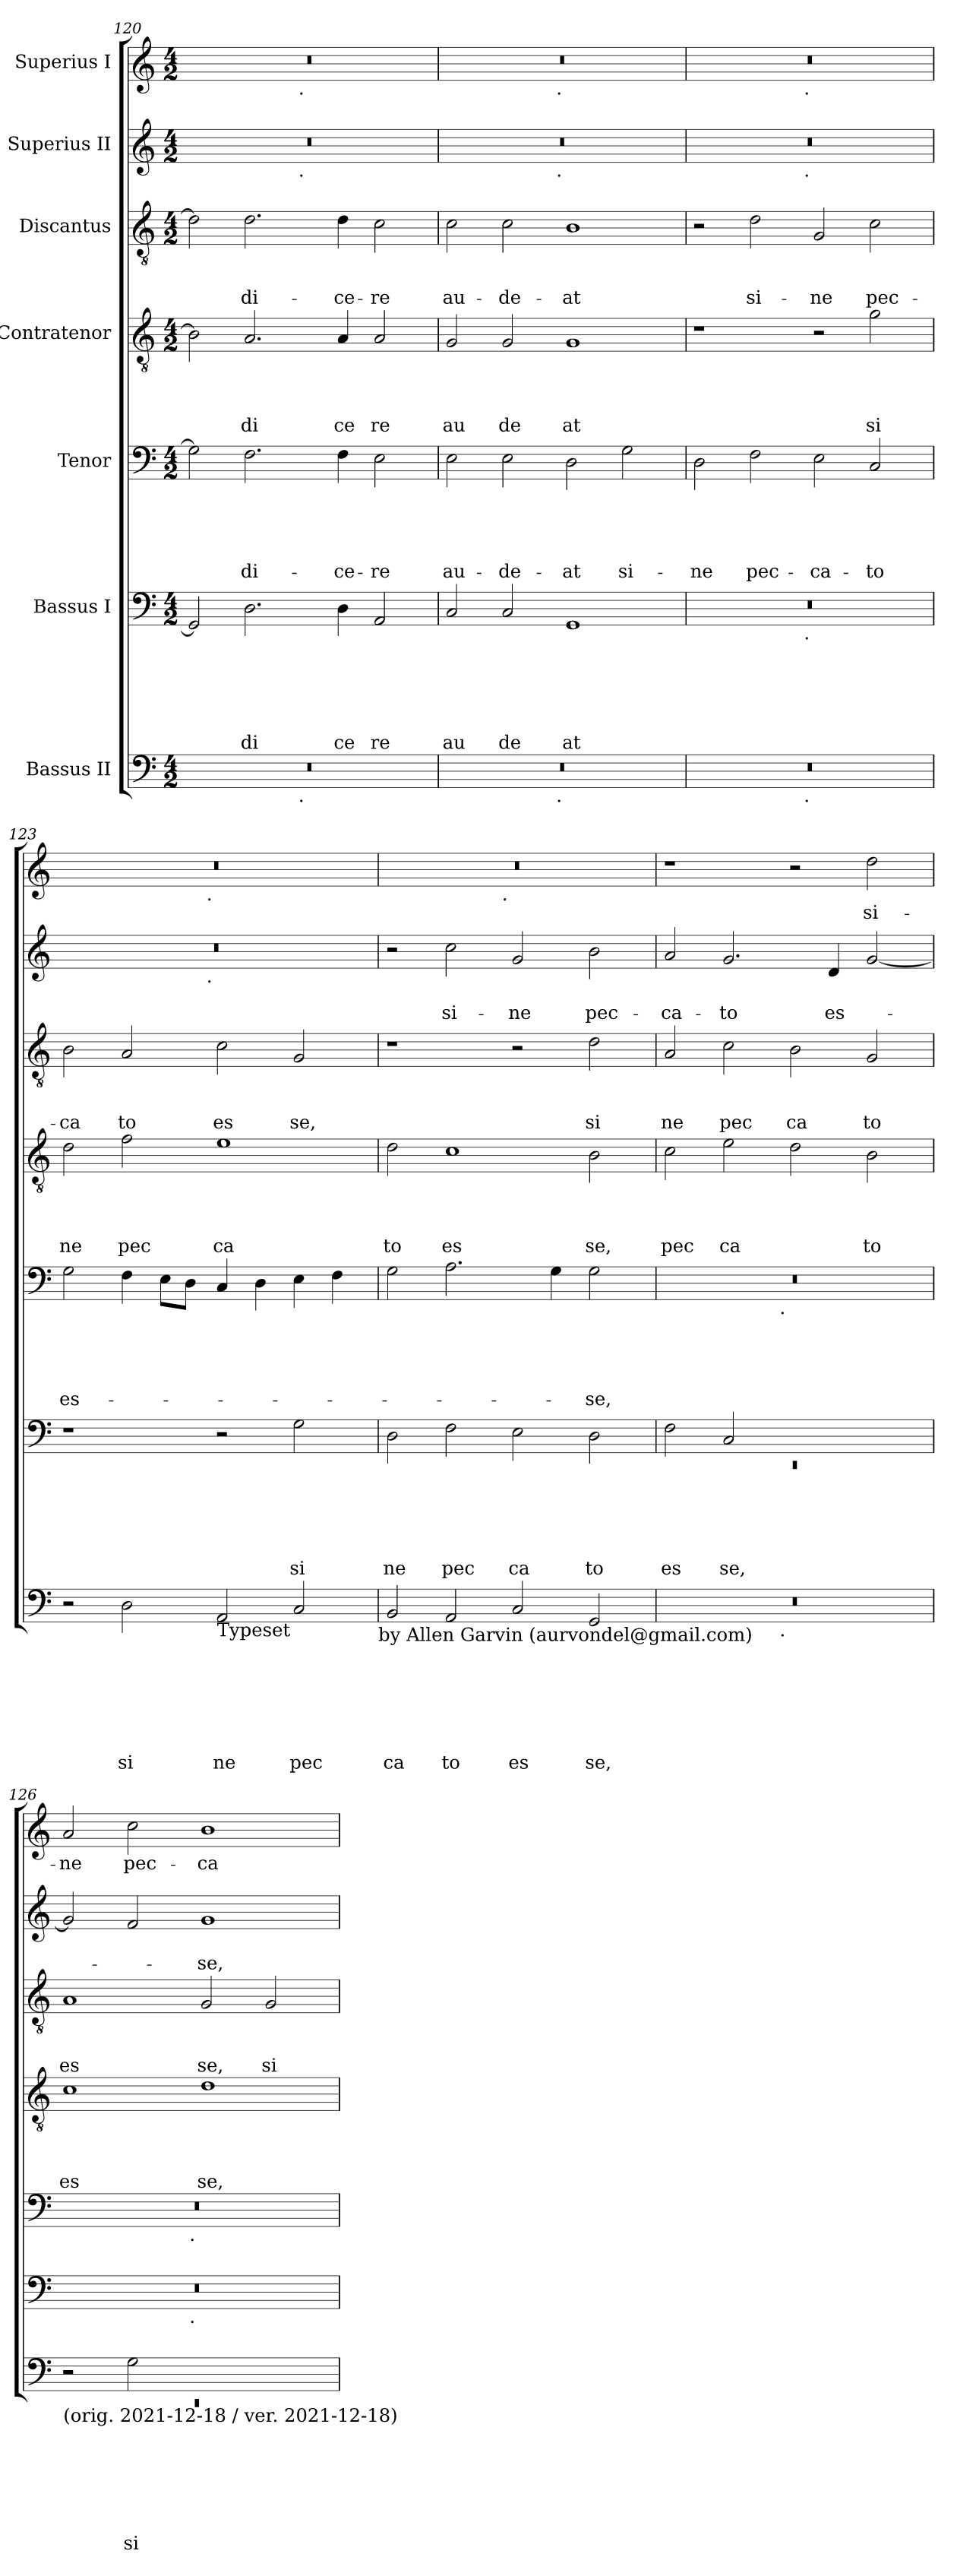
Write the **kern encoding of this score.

**kern	**text	**text	**text	**text	**text	**text	**text	**kern	**text	**text	**text	**text	**text	**text	**kern	**text	**text	**text	**text	**text	**kern	**text	**text	**text	**text	**kern	**text	**text	**text	**kern	**text	**text	**kern	**text
*part7	*part7	*part7	*part7	*part7	*part7	*part7	*part7	*part6	*part6	*part6	*part6	*part6	*part6	*part6	*part5	*part5	*part5	*part5	*part5	*part5	*part4	*part4	*part4	*part4	*part4	*part3	*part3	*part3	*part3	*part2	*part2	*part2	*part1	*part1
*staff7	*staff7	*staff7	*staff7	*staff7	*staff7	*staff7	*staff7	*staff6	*staff6	*staff6	*staff6	*staff6	*staff6	*staff6	*staff5	*staff5	*staff5	*staff5	*staff5	*staff5	*staff4	*staff4	*staff4	*staff4	*staff4	*staff3	*staff3	*staff3	*staff3	*staff2	*staff2	*staff2	*staff1	*staff1
*I"Bassus II	*	*	*	*	*	*	*	*I"Bassus I	*	*	*	*	*	*	*I"Tenor	*	*	*	*	*	*I"Contratenor	*	*	*	*	*I"Discantus	*	*	*	*I"Superius II	*	*	*I"Superius I	*
*clefF4	*	*	*	*	*	*	*	*clefF4	*	*	*	*	*	*	*clefF4	*	*	*	*	*	*clefGv2	*	*	*	*	*clefGv2	*	*	*	*clefG2	*	*	*clefG2	*
*k[]	*	*	*	*	*	*	*	*k[]	*	*	*	*	*	*	*k[]	*	*	*	*	*	*k[]	*	*	*	*	*k[]	*	*	*	*k[]	*	*	*k[]	*
*C:	*	*	*	*	*	*	*	*C:	*	*	*	*	*	*	*C:	*	*	*	*	*	*C:	*	*	*	*	*C:	*	*	*	*C:	*	*	*C:	*
*M4/2	*	*	*	*	*	*	*	*M4/2	*	*	*	*	*	*	*M4/2	*	*	*	*	*	*M4/2	*	*	*	*	*M4/2	*	*	*	*M4/2	*	*	*M4/2	*
=120	=120	=120	=120	=120	=120	=120	=120	=120	=120	=120	=120	=120	=120	=120	=120	=120	=120	=120	=120	=120	=120	=120	=120	=120	=120	=120	=120	=120	=120	=120	=120	=120	=120	=120
*^	*	*	*	*	*	*	*	*	*	*	*	*	*	*	*	*	*	*	*	*	*	*	*	*	*	*	*	*	*	*^	*	*	*^	*
0r	2ryy	.	.	.	.	.	.	.	2GG/]	.	.	.	.	.	.	2G\]	.	.	.	.	.	2B\]	.	.	.	.	2d\]	.	.	.	0r	2ryy	.	.	0r	2ryy	.
!	!	!	!	!	!	!	!	!	!	!	!	!	!	!	!LO:LY:b	!	!	!	!	!	!LO:LY:b	!	!	!	!	!LO:LY:b	!	!	!	!LO:LY:b	!	!	!	!	!	!	!
.	4...ryy	.	.	.	.	.	.	.	2.D\	.	.	.	.	.	di	2.F\	.	.	.	.	di-	2.A/	.	.	.	di	2.d\	.	.	di-	.	4...ryy	.	.	.	4...ryy	.
!	!	!	!	!	!	!	!	!	!	!	!	!	!	!	!	!	!	!	!	!	!	!	!	!	!	!	!	!	!	!	!	!	!	!	!	!LO:TX:b:t=.	!
!	!	!	!	!	!	!	!	!	!	!	!	!	!	!	!	!	!	!	!	!	!	!	!	!	!	!	!	!	!	!	!	!LO:TX:b:t=.	!	!	!	!	!
!	!LO:TX:b:t=.	!	!	!	!	!	!	!	!	!	!	!	!	!	!	!	!	!	!	!	!	!	!	!	!	!	!	!	!	!	!	!	!	!	!	!	!
.	1ryy	.	.	.	.	.	.	.	.	.	.	.	.	.	.	.	.	.	.	.	.	.	.	.	.	.	.	.	.	.	.	1ryy	.	.	.	1ryy	.
!	!	!	!	!	!	!	!	!	!	!	!	!	!	!	!LO:LY:b	!	!	!	!	!	!LO:LY:b	!	!	!	!	!LO:LY:b	!	!	!	!LO:LY:b	!	!	!	!	!	!	!
.	.	.	.	.	.	.	.	.	4D\	.	.	.	.	.	ce	4F\	.	.	.	.	-ce-	4A/	.	.	.	ce	4d\	.	.	-ce-	.	.	.	.	.	.	.
!	!	!	!	!	!	!	!	!	!	!	!	!	!	!	!LO:LY:b	!	!	!	!	!	!LO:LY:b	!	!	!	!	!LO:LY:b	!	!	!	!LO:LY:b	!	!	!	!	!	!	!
.	.	.	.	.	.	.	.	.	2AA/	.	.	.	.	.	re	2E\	.	.	.	.	-re	2A/	.	.	.	re	2c\	.	.	-re	.	.	.	.	.	.	.
.	32ryy	.	.	.	.	.	.	.	.	.	.	.	.	.	.	.	.	.	.	.	.	.	.	.	.	.	.	.	.	.	.	32ryy	.	.	.	32ryy	.
=121	=121	=121	=121	=121	=121	=121	=121	=121	=121	=121	=121	=121	=121	=121	=121	=121	=121	=121	=121	=121	=121	=121	=121	=121	=121	=121	=121	=121	=121	=121	=121	=121	=121	=121	=121	=121	=121
!	!	!	!	!	!	!	!	!	!	!	!	!	!	!	!LO:LY:b	!	!	!	!	!	!LO:LY:b	!	!	!	!	!LO:LY:b	!	!	!	!LO:LY:b	!	!	!	!	!	!	!
0r	2ryy	.	.	.	.	.	.	.	2C/	.	.	.	.	.	au	2E\	.	.	.	.	au-	2G/	.	.	.	au	2c\	.	.	au-	0r	2ryy	.	.	0r	2ryy	.
!	!	!	!	!	!	!	!	!	!	!	!	!	!	!	!LO:LY:b	!	!	!	!	!	!LO:LY:b	!	!	!	!	!LO:LY:b	!	!	!	!LO:LY:b	!	!	!	!	!	!	!
.	4...ryy	.	.	.	.	.	.	.	2C/	.	.	.	.	.	de	2E\	.	.	.	.	-de-	2G/	.	.	.	de	2c\	.	.	-de-	.	4...ryy	.	.	.	4...ryy	.
!	!	!	!	!	!	!	!	!	!	!	!	!	!	!	!	!	!	!	!	!	!	!	!	!	!	!	!	!	!	!	!	!	!	!	!	!LO:TX:b:t=.	!
!	!	!	!	!	!	!	!	!	!	!	!	!	!	!	!	!	!	!	!	!	!	!	!	!	!	!	!	!	!	!	!	!LO:TX:b:t=.	!	!	!	!	!
!	!LO:TX:b:t=.	!	!	!	!	!	!	!	!	!	!	!	!	!	!	!	!	!	!	!	!	!	!	!	!	!	!	!	!	!	!	!	!	!	!	!	!
.	1ryy	.	.	.	.	.	.	.	.	.	.	.	.	.	.	.	.	.	.	.	.	.	.	.	.	.	.	.	.	.	.	1ryy	.	.	.	1ryy	.
!	!	!	!	!	!	!	!	!	!	!	!	!	!	!	!LO:LY:b	!	!	!	!	!	!LO:LY:b	!	!	!	!	!LO:LY:b	!	!	!	!LO:LY:b	!	!	!	!	!	!	!
.	.	.	.	.	.	.	.	.	1GG	.	.	.	.	.	at	2D\	.	.	.	.	-at	1G	.	.	.	at	1B	.	.	-at	.	.	.	.	.	.	.
!	!	!	!	!	!	!	!	!	!	!	!	!	!	!	!	!	!	!	!	!	!LO:LY:b	!	!	!	!	!	!	!	!	!	!	!	!	!	!	!	!
.	.	.	.	.	.	.	.	.	.	.	.	.	.	.	.	2G\	.	.	.	.	si-	.	.	.	.	.	.	.	.	.	.	.	.	.	.	.	.
.	32ryy	.	.	.	.	.	.	.	.	.	.	.	.	.	.	.	.	.	.	.	.	.	.	.	.	.	.	.	.	.	.	32ryy	.	.	.	32ryy	.
=122	=122	=122	=122	=122	=122	=122	=122	=122	=122	=122	=122	=122	=122	=122	=122	=122	=122	=122	=122	=122	=122	=122	=122	=122	=122	=122	=122	=122	=122	=122	=122	=122	=122	=122	=122	=122	=122
!	!	!	!	!	!	!	!	!	!	!	!	!	!	!	!	!	!	!	!	!	!LO:LY:b	!	!	!	!	!	!	!	!	!	!	!	!	!	!	!	!
*	*	*	*	*	*	*	*	*	*^	*	*	*	*	*	*	*	*	*	*	*	*	*	*	*	*	*	*	*	*	*	*	*	*	*	*	*	*
0r	2ryy	.	.	.	.	.	.	.	0r	2ryy	.	.	.	.	.	.	2D\	.	.	.	.	-ne	1r	.	.	.	.	2r	.	.	.	0r	2ryy	.	.	0r	2ryy	.
!	!	!	!	!	!	!	!	!	!	!	!	!	!	!	!	!	!	!	!	!	!	!LO:LY:b	!	!	!	!	!	!	!	!	!LO:LY:b	!	!	!	!	!	!	!
.	4...ryy	.	.	.	.	.	.	.	.	4...ryy	.	.	.	.	.	.	2F\	.	.	.	.	pec-	.	.	.	.	.	2d\	.	.	si-	.	4...ryy	.	.	.	4...ryy	.
!	!	!	!	!	!	!	!	!	!	!	!	!	!	!	!	!	!	!	!	!	!	!	!	!	!	!	!	!	!	!	!	!	!	!	!	!	!LO:TX:b:t=.	!
!	!	!	!	!	!	!	!	!	!	!	!	!	!	!	!	!	!	!	!	!	!	!	!	!	!	!	!	!	!	!	!	!	!LO:TX:b:t=.	!	!	!	!	!
!	!	!	!	!	!	!	!	!	!	!LO:TX:b:t=.	!	!	!	!	!	!	!	!	!	!	!	!	!	!	!	!	!	!	!	!	!	!	!	!	!	!	!	!
!	!LO:TX:b:t=.	!	!	!	!	!	!	!	!	!	!	!	!	!	!	!	!	!	!	!	!	!	!	!	!	!	!	!	!	!	!	!	!	!	!	!	!	!
.	1ryy	.	.	.	.	.	.	.	.	1ryy	.	.	.	.	.	.	.	.	.	.	.	.	.	.	.	.	.	.	.	.	.	.	1ryy	.	.	.	1ryy	.
!	!	!	!	!	!	!	!	!	!	!	!	!	!	!	!	!	!	!	!	!	!	!LO:LY:b	!	!	!	!	!	!	!	!	!LO:LY:b	!	!	!	!	!	!	!
.	.	.	.	.	.	.	.	.	.	.	.	.	.	.	.	.	2E\	.	.	.	.	-ca-	2r	.	.	.	.	2G/	.	.	-ne	.	.	.	.	.	.	.
!	!	!	!	!	!	!	!	!	!	!	!	!	!	!	!	!	!	!	!	!	!	!LO:LY:b	!	!	!	!	!LO:LY:b	!	!	!	!LO:LY:b	!	!	!	!	!	!	!
.	.	.	.	.	.	.	.	.	.	.	.	.	.	.	.	.	2C/	.	.	.	.	-to	2g\	.	.	.	si	2c\	.	.	pec-	.	.	.	.	.	.	.
.	32ryy	.	.	.	.	.	.	.	.	32ryy	.	.	.	.	.	.	.	.	.	.	.	.	.	.	.	.	.	.	.	.	.	.	32ryy	.	.	.	32ryy	.
!!LO:LB:g=z	!!
=123	=123	=123	=123	=123	=123	=123	=123	=123	=123	=123	=123	=123	=123	=123	=123	=123	=123	=123	=123	=123	=123	=123	=123	=123	=123	=123	=123	=123	=123	=123	=123	=123	=123	=123	=123	=123	=123	=123
!	!	!	!	!	!	!	!	!	!	!	!	!	!	!	!	!	!	!	!	!	!	!LO:LY:b	!	!	!	!	!LO:LY:b	!	!	!	!LO:LY:b	!	!	!	!	!	!	!
*v	*v	*	*	*	*	*	*	*	*	*	*	*	*	*	*	*	*	*	*	*	*	*	*	*	*	*	*	*	*	*	*	*	*	*	*	*	*	*
*	*	*	*	*	*	*	*	*v	*v	*	*	*	*	*	*	*	*	*	*	*	*	*	*	*	*	*	*	*	*	*	*	*	*	*	*	*	*
2r	.	.	.	.	.	.	.	1r	.	.	.	.	.	.	2G\	.	.	.	.	es-	2d\	.	.	.	ne	2B\	.	.	-ca	0r	2ryy	.	.	0r	2ryy	.
!	!	!	!	!	!	!	!LO:LY:b	!	!	!	!	!	!	!	!	!	!	!	!	!	!	!	!	!	!LO:LY:b	!	!	!	!LO:LY:b	!	!	!	!	!	!	!
2D\	.	.	.	.	.	.	si	.	.	.	.	.	.	.	4F\	.	.	.	.	.	2f\	.	.	.	pec	2A/	.	.	to	.	4...ryy	.	.	.	4...ryy	.
.	.	.	.	.	.	.	.	.	.	.	.	.	.	.	8E\L	.	.	.	.	.	.	.	.	.	.	.	.	.	.	.	.	.	.	.	.	.
.	.	.	.	.	.	.	.	.	.	.	.	.	.	.	8D\J	.	.	.	.	.	.	.	.	.	.	.	.	.	.	.	.	.	.	.	.	.
!	!	!	!	!	!	!	!	!	!	!	!	!	!	!	!	!	!	!	!	!	!	!	!	!	!	!	!	!	!	!	!	!	!	!	!LO:TX:b:t=.	!
!	!	!	!	!	!	!	!	!	!	!	!	!	!	!	!	!	!	!	!	!	!	!	!	!	!	!	!	!	!	!	!LO:TX:b:t=.	!	!	!	!	!
.	.	.	.	.	.	.	.	.	.	.	.	.	.	.	.	.	.	.	.	.	.	.	.	.	.	.	.	.	.	.	1ryy	.	.	.	1ryy	.
!LO:TX:b:t=Typeset	!	!	!	!	!	!	!	!	!	!	!	!	!	!	!	!	!	!	!	!	!	!	!	!	!	!	!	!	!	!	!	!	!	!	!	!
!	!	!	!	!	!	!	!LO:LY:b	!	!	!	!	!	!	!	!	!	!	!	!	!	!	!	!	!	!LO:LY:b	!	!	!	!LO:LY:b	!	!	!	!	!	!	!
2AA/	.	.	.	.	.	.	ne	2r	.	.	.	.	.	.	4C/	.	.	.	.	.	1e	.	.	.	ca	2c\	.	.	es	.	.	.	.	.	.	.
.	.	.	.	.	.	.	.	.	.	.	.	.	.	.	4D\	.	.	.	.	.	.	.	.	.	.	.	.	.	.	.	.	.	.	.	.	.
!	!	!	!	!	!	!	!LO:LY:b	!	!	!	!	!	!	!LO:LY:b	!	!	!	!	!	!	!	!	!	!	!	!	!	!	!LO:LY:b	!	!	!	!	!	!	!
2C/	.	.	.	.	.	.	pec	2G\	.	.	.	.	.	si	4E\	.	.	.	.	.	.	.	.	.	.	2G/	.	.	se,	.	.	.	.	.	.	.
.	.	.	.	.	.	.	.	.	.	.	.	.	.	.	4F\	.	.	.	.	.	.	.	.	.	.	.	.	.	.	.	.	.	.	.	.	.
.	.	.	.	.	.	.	.	.	.	.	.	.	.	.	.	.	.	.	.	.	.	.	.	.	.	.	.	.	.	.	32ryy	.	.	.	32ryy	.
!LO:TX:b:t=by Allen Garvin (aurvondel@gmail.com)	!	!	!	!	!	!	!	!	!	!	!	!	!	!	!	!	!	!	!	!	!	!	!	!	!	!	!	!	!	!	!	!	!	!	!	!
=124	=124	=124	=124	=124	=124	=124	=124	=124	=124	=124	=124	=124	=124	=124	=124	=124	=124	=124	=124	=124	=124	=124	=124	=124	=124	=124	=124	=124	=124	=124	=124	=124	=124	=124	=124	=124
!	!	!	!	!	!	!	!LO:LY:b	!	!	!	!	!	!	!LO:LY:b	!	!	!	!	!	!	!	!	!	!	!LO:LY:b	!	!	!	!	!	!	!	!	!	!	!
*	*	*	*	*	*	*	*	*	*	*	*	*	*	*	*	*	*	*	*	*	*	*	*	*	*	*	*	*	*	*v	*v	*	*	*	*	*
2BB/	.	.	.	.	.	.	ca	2D\	.	.	.	.	.	ne	2G\	.	.	.	.	.	2d\	.	.	.	to	1r	.	.	.	2r	.	.	0r	2ryy	.
!	!	!	!	!	!	!	!LO:LY:b	!	!	!	!	!	!	!LO:LY:b	!	!	!	!	!	!	!	!	!	!	!LO:LY:b	!	!	!	!	!	!	!LO:LY:b	!	!	!
2AA/	.	.	.	.	.	.	to	2F\	.	.	.	.	.	pec	2.A\	.	.	.	.	.	1c	.	.	.	es	.	.	.	.	2cc\	.	si-	.	4...ryy	.
!	!	!	!	!	!	!	!	!	!	!	!	!	!	!	!	!	!	!	!	!	!	!	!	!	!	!	!	!	!	!	!	!	!	!LO:TX:b:t=.	!
.	.	.	.	.	.	.	.	.	.	.	.	.	.	.	.	.	.	.	.	.	.	.	.	.	.	.	.	.	.	.	.	.	.	1ryy	.
!	!	!	!	!	!	!	!LO:LY:b	!	!	!	!	!	!	!LO:LY:b	!	!	!	!	!	!	!	!	!	!	!	!	!	!	!	!	!	!LO:LY:b	!	!	!
2C/	.	.	.	.	.	.	es	2E\	.	.	.	.	.	ca	.	.	.	.	.	.	.	.	.	.	.	2r	.	.	.	2g/	.	-ne	.	.	.
.	.	.	.	.	.	.	.	.	.	.	.	.	.	.	4G\	.	.	.	.	.	.	.	.	.	.	.	.	.	.	.	.	.	.	.	.
!	!	!	!	!	!	!	!LO:LY:b	!	!	!	!	!	!	!LO:LY:b	!	!	!	!	!	!LO:LY:b	!	!	!	!	!LO:LY:b	!	!	!	!LO:LY:b	!	!	!LO:LY:b	!	!	!
2GG/	.	.	.	.	.	.	se,	2D\	.	.	.	.	.	to	2G\	.	.	.	.	-se,	2B\	.	.	.	se,	2d\	.	.	si	2b\	.	pec-	.	.	.
.	.	.	.	.	.	.	.	.	.	.	.	.	.	.	.	.	.	.	.	.	.	.	.	.	.	.	.	.	.	.	.	.	.	32ryy	.
=125	=125	=125	=125	=125	=125	=125	=125	=125	=125	=125	=125	=125	=125	=125	=125	=125	=125	=125	=125	=125	=125	=125	=125	=125	=125	=125	=125	=125	=125	=125	=125	=125	=125	=125	=125
*	*	*	*	*	*	*	*	*^	*	*	*	*	*	*	*	*	*	*	*	*	*	*	*	*	*	*	*	*	*	*	*	*	*	*	*
!	!	!	!	!	!	!	!	!	!LO:N:vis=1	!	!	!	!	!	!LO:LY:b	!	!	!	!	!	!	!	!	!	!	!LO:LY:b	!	!	!	!LO:LY:b	!	!	!LO:LY:b	!	!	!
*^	*	*	*	*	*	*	*	*	*	*	*	*	*	*	*	*^	*	*	*	*	*	*	*	*	*	*	*	*	*	*	*	*	*	*v	*v	*
0r	2ryy	.	.	.	.	.	.	.	2F\	0rEE	.	.	.	.	.	es	0r	2ryy	.	.	.	.	.	2c\	.	.	.	pec	2A/	.	.	ne	2a/	.	-ca-	1r	.
!	!	!	!	!	!	!	!	!	!	!	!	!	!	!	!	!LO:LY:b	!	!	!	!	!	!	!	!	!	!	!	!LO:LY:b	!	!	!	!LO:LY:b	!	!	!LO:LY:b	!	!
.	4...ryy	.	.	.	.	.	.	.	2C/	.	.	.	.	.	.	se,	.	4...ryy	.	.	.	.	.	2e\	.	.	.	ca	2c\	.	.	pec	2.g/	.	-to	.	.
!	!	!	!	!	!	!	!	!	!	!	!	!	!	!	!	!	!	!LO:TX:b:t=.	!	!	!	!	!	!	!	!	!	!	!	!	!	!	!	!	!	!	!
!	!LO:TX:b:t=.	!	!	!	!	!	!	!	!	!	!	!	!	!	!	!	!	!	!	!	!	!	!	!	!	!	!	!	!	!	!	!	!	!	!	!	!
.	1ryy	.	.	.	.	.	.	.	.	.	.	.	.	.	.	.	.	1ryy	.	.	.	.	.	.	.	.	.	.	.	.	.	.	.	.	.	.	.
!	!	!	!	!	!	!	!	!	!	!	!	!	!	!	!	!	!	!	!	!	!	!	!	!	!	!	!	!	!	!	!	!LO:LY:b	!	!	!	!	!
.	.	.	.	.	.	.	.	.	1ryy	.	.	.	.	.	.	.	.	.	.	.	.	.	.	2d\	.	.	.	.	2B\	.	.	ca	.	.	.	2r	.
!	!	!	!	!	!	!	!	!	!	!	!	!	!	!	!	!	!	!	!	!	!	!	!	!	!	!	!	!	!	!	!	!	!	!	!LO:LY:b	!	!
.	.	.	.	.	.	.	.	.	.	.	.	.	.	.	.	.	.	.	.	.	.	.	.	.	.	.	.	.	.	.	.	.	4d/	.	es-	.	.
!	!	!	!	!	!	!	!	!	!	!	!	!	!	!	!	!	!	!	!	!	!	!	!	!	!	!	!	!LO:LY:b	!	!	!	!LO:LY:b	!	!	!	!	!LO:LY:b
.	.	.	.	.	.	.	.	.	.	.	.	.	.	.	.	.	.	.	.	.	.	.	.	2B\	.	.	.	to	2G/	.	.	to	[<2g/	.	.	2dd\	si-
.	32ryy	.	.	.	.	.	.	.	.	.	.	.	.	.	.	.	.	32ryy	.	.	.	.	.	.	.	.	.	.	.	.	.	.	.	.	.	.	.
=126	=126	=126	=126	=126	=126	=126	=126	=126	=126	=126	=126	=126	=126	=126	=126	=126	=126	=126	=126	=126	=126	=126	=126	=126	=126	=126	=126	=126	=126	=126	=126	=126	=126	=126	=126	=126	=126
!LO:TX:b:t=(orig. 2021-12-18 / ver. 2021-12-18)	!	!	!	!	!	!	!	!	!	!	!	!	!	!	!	!	!	!	!	!	!	!	!	!	!	!	!	!	!	!	!	!	!	!	!	!	!
!	!LO:N:vis=1	!	!	!	!	!	!	!	!	!	!	!	!	!	!	!	!	!	!	!	!	!	!	!	!	!	!	!LO:LY:b	!	!	!	!LO:LY:b	!	!	!	!	!LO:LY:b
*	*^	*	*	*	*	*	*	*	*	*	*	*	*	*	*	*	*	*	*	*	*	*	*	*	*	*	*	*	*	*	*	*	*	*	*	*	*
0ryy	0rEE	2r	.	.	.	.	.	.	.	0r	2ryy	.	.	.	.	.	.	0r	2ryy	.	.	.	.	.	1c	.	.	.	es	1A	.	.	es	2g/]	.	.	2a/	-ne
!	!	!	!	!	!	!	!	!	!LO:LY:b	!	!	!	!	!	!	!	!	!	!	!	!	!	!	!	!	!	!	!	!	!	!	!	!	!	!	!	!	!LO:LY:b
.	.	2G\	.	.	.	.	.	.	si	.	4...ryy	.	.	.	.	.	.	.	4...ryy	.	.	.	.	.	.	.	.	.	.	.	.	.	.	2f/	.	.	2cc\	pec-
!	!	!	!	!	!	!	!	!	!	!	!	!	!	!	!	!	!	!	!LO:TX:b:t=.	!	!	!	!	!	!	!	!	!	!	!	!	!	!	!	!	!	!	!
!	!	!	!	!	!	!	!	!	!	!	!LO:TX:b:t=.	!	!	!	!	!	!	!	!	!	!	!	!	!	!	!	!	!	!	!	!	!	!	!	!	!	!	!
.	.	.	.	.	.	.	.	.	.	.	1ryy	.	.	.	.	.	.	.	1ryy	.	.	.	.	.	.	.	.	.	.	.	.	.	.	.	.	.	.	.
!	!	!	!	!	!	!	!	!	!	!	!	!	!	!	!	!	!	!	!	!	!	!	!	!	!	!	!	!	!LO:LY:b	!	!	!	!LO:LY:b	!	!	!LO:LY:b	!	!LO:LY:b
.	.	1ryy	.	.	.	.	.	.	.	.	.	.	.	.	.	.	.	.	.	.	.	.	.	.	1d	.	.	.	se,	2G/	.	.	se,	1g	.	-se,	1b	-ca-
!	!	!	!	!	!	!	!	!	!	!	!	!	!	!	!	!	!	!	!	!	!	!	!	!	!	!	!	!	!	!	!	!	!LO:LY:b	!	!	!	!	!
.	.	.	.	.	.	.	.	.	.	.	.	.	.	.	.	.	.	.	.	.	.	.	.	.	.	.	.	.	.	2G/	.	.	si	.	.	.	.	.
.	.	.	.	.	.	.	.	.	.	.	32ryy	.	.	.	.	.	.	.	32ryy	.	.	.	.	.	.	.	.	.	.	.	.	.	.	.	.	.	.	.
*v	*v	*v	*	*	*	*	*	*	*	*	*	*	*	*	*	*	*	*v	*v	*	*	*	*	*	*	*	*	*	*	*	*	*	*	*	*	*	*	*
*	*	*	*	*	*	*	*	*v	*v	*	*	*	*	*	*	*	*	*	*	*	*	*	*	*	*	*	*	*	*	*	*	*	*	*	*
=	=	=	=	=	=	=	=	=	=	=	=	=	=	=	=	=	=	=	=	=	=	=	=	=	=	=	=	=	=	=	=	=	=	=
*-	*-	*-	*-	*-	*-	*-	*-	*-	*-	*-	*-	*-	*-	*-	*-	*-	*-	*-	*-	*-	*-	*-	*-	*-	*-	*-	*-	*-	*-	*-	*-	*-	*-	*-
